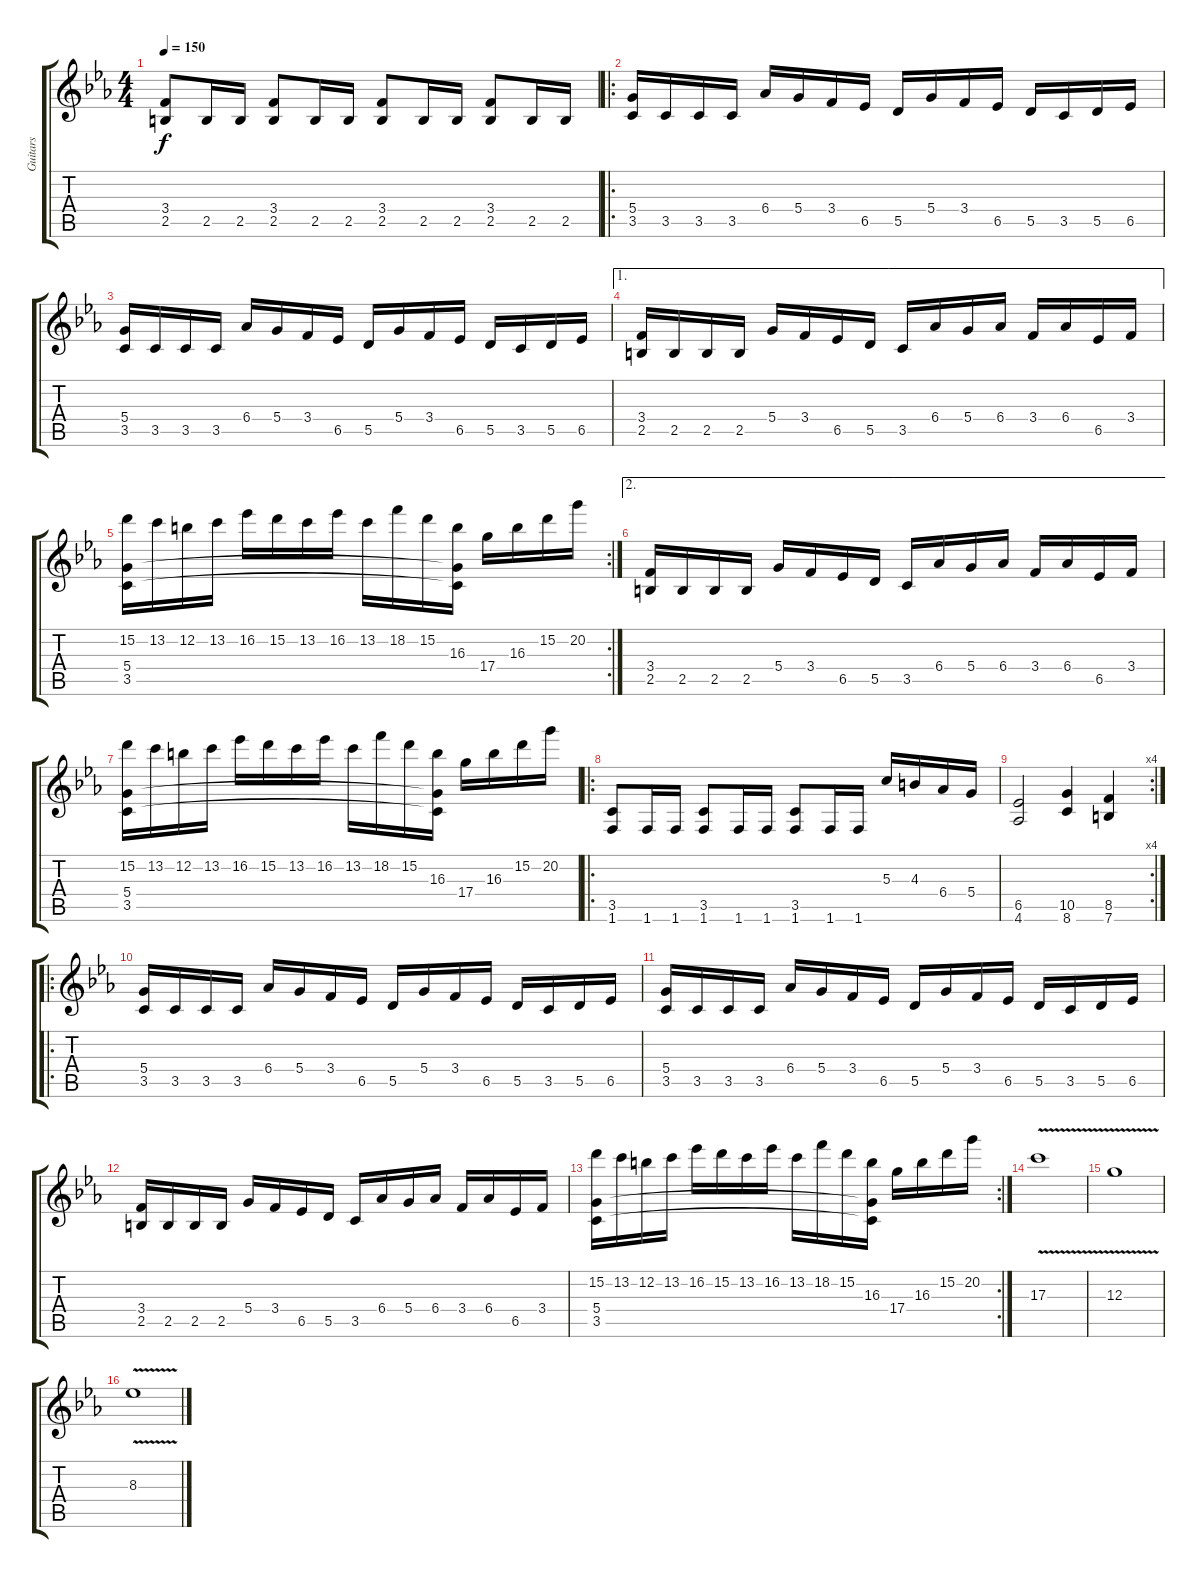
\track ("Guitars" "Guitars") {instrument overdrivenguitar}
\staff {score tabs}
\tuning (E4 B3 G3 D3 A2 E2) {hide}
\ts (4 4)
\tempo 150
\clef g2
\ks cminor
(3.4 2.5).8{dy f} 2.5.16 2.5.16 (3.4 2.5).8 2.5.16 2.5.16 (3.4 2.5).8 2.5.16 2.5.16 (3.4 2.5).8 2.5.16 2.5.16 |
\ro
(5.4 3.5).16 3.5.16 3.5.16 3.5.16 6.4.16 5.4.16 3.4.16 6.5.16 5.5.16 5.4.16 3.4.16 6.5.16 5.5.16 3.5.16 5.5.16 6.5.16 |
(5.4 3.5).16 3.5.16 3.5.16 3.5.16 6.4.16 5.4.16 3.4.16 6.5.16 5.5.16 5.4.16 3.4.16 6.5.16 5.5.16 3.5.16 5.5.16 6.5.16 |
\ae 1
(3.4 2.5).16 2.5.16 2.5.16 2.5.16 5.4.16 3.4.16 6.5.16 5.5.16 3.5.16 6.4.16 5.4.16 6.4.16 3.4.16 6.4.16 6.5.16 3.4.16 |
\rc 2
(15.2 5.4 3.5).16 13.2.16 12.2.16 13.2.16 16.2.16 15.2.16 13.2.16 16.2.16 13.2.16 18.2.16 15.2.16 (16.3 5.4{t} 3.5{t}).16 17.4.16 16.3.16 15.2.16 20.2.16 |
\ae 2
(3.4 2.5).16 2.5.16 2.5.16 2.5.16 5.4.16 3.4.16 6.5.16 5.5.16 3.5.16 6.4.16 5.4.16 6.4.16 3.4.16 6.4.16 6.5.16 3.4.16 |
(15.2 5.4 3.5).16 13.2.16 12.2.16 13.2.16 16.2.16 15.2.16 13.2.16 16.2.16 13.2.16 18.2.16 15.2.16 (16.3 5.4{t} 3.5{t}).16 17.4.16 16.3.16 15.2.16 20.2.16 |
\ro
(3.5 1.6).8 1.6.16 1.6.16 (3.5 1.6).8 1.6.16 1.6.16 (3.5 1.6).8 1.6.16 1.6.16 5.3.16 4.3.16 6.4.16 5.4.16 |
\rc 4
(6.5 4.6).2 (10.5 8.6).4 (8.5 7.6).4 |
\ro
(5.4 3.5).16 3.5.16 3.5.16 3.5.16 6.4.16 5.4.16 3.4.16 6.5.16 5.5.16 5.4.16 3.4.16 6.5.16 5.5.16 3.5.16 5.5.16 6.5.16 |
(5.4 3.5).16 3.5.16 3.5.16 3.5.16 6.4.16 5.4.16 3.4.16 6.5.16 5.5.16 5.4.16 3.4.16 6.5.16 5.5.16 3.5.16 5.5.16 6.5.16 |
(3.4 2.5).16 2.5.16 2.5.16 2.5.16 5.4.16 3.4.16 6.5.16 5.5.16 3.5.16 6.4.16 5.4.16 6.4.16 3.4.16 6.4.16 6.5.16 3.4.16 |
\rc 2
(15.2 5.4 3.5).16 13.2.16 12.2.16 13.2.16 16.2.16 15.2.16 13.2.16 16.2.16 13.2.16 18.2.16 15.2.16 (16.3 5.4{t} 3.5{t}).16 17.4.16 16.3.16 15.2.16 20.2.16 |
17.3{v}.1{volume 14} |
12.3{v}.1 |
8.3{v}.1
